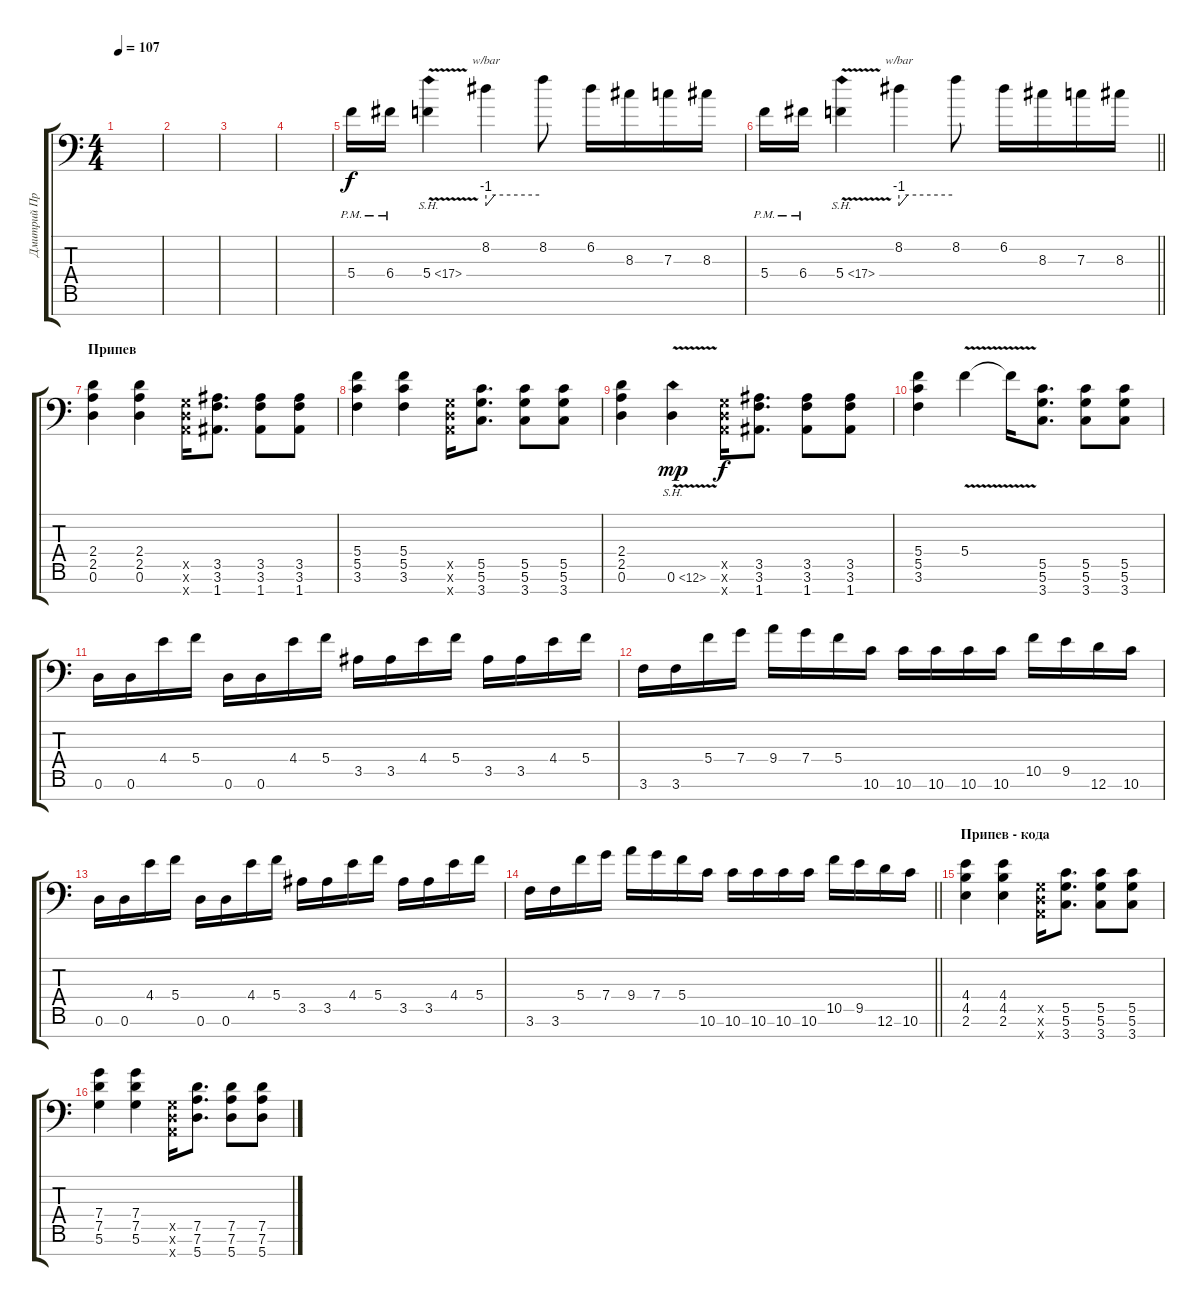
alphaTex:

\track ("Дмитрий Процко" "Дмитрий Пр") {instrument overdrivenguitar}
\staff {score tabs}
\tuning (D4 A3 F3 C3 G2 D2 A1) {hide}
\ts (4 4)
\tempo 107
\clef f4
\ks c
|
|
|
|
5.4{pm}.16{volume 13} 6.4{pm}.16 5.4{sh 12 v}.4 8.2.4{tbe (custom default 0 -4 10 0 60 0)} 8.2.8 6.2.16 8.3.16 7.3.16 8.3.16 |
\barLineRight lightlight
5.4{pm}.16 6.4{pm}.16 5.4{sh 12 v}.4 8.2.4{tbe (custom default 0 -4 10 0 60 0)} 8.2.8 6.2.16 8.3.16 7.3.16 8.3.16 |
\section ("" "Припев")
(2.4 2.5 0.6).4 (2.4 2.5 0.6).4 (0.5{x} 0.6{x} 0.7{x}).16 (3.5 3.6 1.7).8{d} (3.5 3.6 1.7).8 (3.5 3.6 1.7).8 |
(5.4 5.5 3.6).4 (5.4 5.5 3.6).4 (0.5{x} 0.6{x} 0.7{x}).16 (5.5 5.6 3.7).8{d} (5.5 5.6 3.7).8 (5.5 5.6 3.7).8 |
(2.4 2.5 0.6).4 0.6{sh 12 v}.4{dy mp instrument guitarharmonics} (0.5{x} 0.6{x} 0.7{x}).16{dy f instrument overdrivenguitar} (3.5 3.6 1.7).8{d} (3.5 3.6 1.7).8 (3.5 3.6 1.7).8 |
(5.4 5.5 3.6).4 5.4{v}.4{instrument guitarharmonics} 5.4{t}.16 (5.5 5.6 3.7).8{d instrument overdrivenguitar} (5.5 5.6 3.7).8 (5.5 5.6 3.7).8 |
0.6.16 0.6.16 4.4.16 5.4.16 0.6.16 0.6.16 4.4.16 5.4.16 3.5.16 3.5.16 4.4.16 5.4.16 3.5.16 3.5.16 4.4.16 5.4.16 |
3.6.16 3.6.16 5.4.16 7.4.16 9.4.16 7.4.16 5.4.16 10.6.16 10.6.16 10.6.16 10.6.16 10.6.16 10.5.16 9.5.16 12.6.16 10.6.16 |
0.6.16 0.6.16 4.4.16 5.4.16 0.6.16 0.6.16 4.4.16 5.4.16 3.5.16 3.5.16 4.4.16 5.4.16 3.5.16 3.5.16 4.4.16 5.4.16 |
\barLineRight lightlight
3.6.16 3.6.16 5.4.16 7.4.16 9.4.16 7.4.16 5.4.16 10.6.16 10.6.16 10.6.16 10.6.16 10.6.16 10.5.16 9.5.16 12.6.16 10.6.16 |
\section ("" "Припев - кода")
(4.4 4.5 2.6).4 (4.4 4.5 2.6).4 (0.5{x} 0.6{x} 0.7{x}).16 (5.5 5.6 3.7).8{d} (5.5 5.6 3.7).8 (5.5 5.6 3.7).8 |
(7.4 7.5 5.6).4 (7.4 7.5 5.6).4 (0.5{x} 0.6{x} 0.7{x}).16 (7.5 7.6 5.7).8{d} (7.5 7.6 5.7).8 (7.5 7.6 5.7).8
